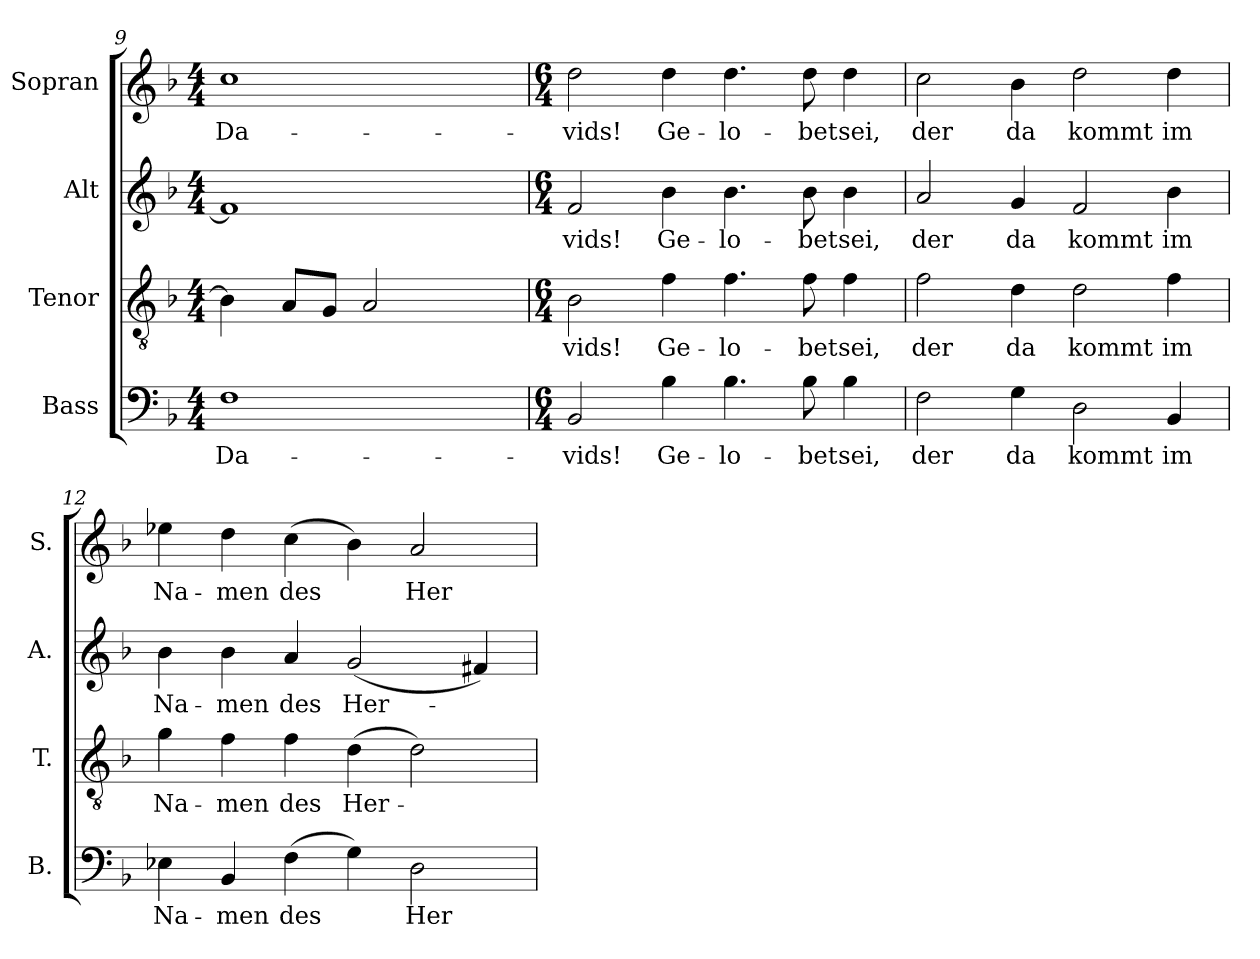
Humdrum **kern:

**kern	**text	**kern	**text	**kern	**text	**kern	**text
*part4	*part4	*part3	*part3	*part2	*part2	*part1	*part1
*staff4	*staff4	*staff3	*staff3	*staff2	*staff2	*staff1	*staff1
*I"Bass	*	*I"Tenor	*	*I"Alt	*	*I"Sopran	*
*I'B.	*	*I'T.	*	*I'A.	*	*I'S.	*
*clefF4	*	*clefGv2	*	*clefG2	*	*clefG2	*
*	*	*ITrd7c12	*	*	*	*	*
*k[b-]	*	*k[b-]	*	*k[b-]	*	*k[b-]	*
*F:	*	*F:	*	*F:	*	*F:	*
*M4/4	*	*M4/4	*	*M4/4	*	*M4/4	*
=9	=9	=9	=9	=9	=9	=9	=9
!	!LO:LY:b:color=#000000	!	!	!	!	!	!
!	!	!	!	!	!	!	!LO:LY:b:color=#000000
*	*	*	*	*	*	*^	*
1Fi	Da-	4BB-i\]	.	1fi]	.	1cci	2ryy	Da-
.	.	8AAi/L	.	.	.	.	.	.
.	.	8GGi/J	.	.	.	.	.	.
.	.	2AAi/	.	.	.	.	4ryy	.
.	.	.	.	.	.	.	8ryy	.
.	.	.	.	.	.	.	512ryy	.
.	.	.	.	.	.	.	16ryy	.
.	.	.	.	.	.	.	32ryy	.
.	.	.	.	.	.	.	64...ryy	.
*	*	*	*	*	*	*v	*v	*
=10	=10	=10	=10	=10	=10	=10	=10
*M6/4	*	*M6/4	*	*M6/4	*	*M6/4	*
*	*	*	*	*	*	*^	*
!	!LO:LY:b:color=#000000	!	!	!	!	!	!	!
*	*	*	*	*	*	*v	*v	*
*	*	*	*	*	*	*^	*
!	!	!	!LO:LY:b:color=#000000	!	!	!	!	!
*	*	*	*	*	*	*v	*v	*
*	*	*	*	*	*	*^	*
!	!	!	!	!	!LO:LY:b:color=#000000	!	!	!
*	*	*	*	*	*	*v	*v	*
*	*	*	*	*	*	*^	*
!	!	!	!	!	!	!	!	!LO:LY:b:color=#000000
*	*	*	*	*	*	*v	*v	*
2BB-i/	-vids!	2BB-i\	-vids!	2fi/	-vids!	2ddi\	-vids!
!	!LO:LY:b:color=#000000	!	!	!	!	!	!
!	!	!	!LO:LY:b:color=#000000	!	!	!	!
!	!	!	!	!	!LO:LY:b:color=#000000	!	!
!	!	!	!	!	!	!	!LO:LY:b:color=#000000
4B-i\	Ge-	4Fi\	Ge-	4b-i\	Ge-	4ddi\	Ge-
!	!LO:LY:b:color=#000000	!	!	!	!	!	!
!	!	!	!LO:LY:b:color=#000000	!	!	!	!
!	!	!	!	!	!LO:LY:b:color=#000000	!	!
!	!	!	!	!	!	!	!LO:LY:b:color=#000000
4.B-i\	-lo-	4.Fi\	-lo-	4.b-i\	-lo-	4.ddi\	-lo-
!	!LO:LY:b:color=#000000	!	!	!	!	!	!
!	!	!	!LO:LY:b:color=#000000	!	!	!	!
!	!	!	!	!	!LO:LY:b:color=#000000	!	!
!	!	!	!	!	!	!	!LO:LY:b:color=#000000
8B-i\	-bet	8Fi\	-bet	8b-i\	-bet	8ddi\	-bet
!	!LO:LY:b:color=#000000	!	!	!	!	!	!
!	!	!	!LO:LY:b:color=#000000	!	!	!	!
!	!	!	!	!	!LO:LY:b:color=#000000	!	!
!	!	!	!	!	!	!	!LO:LY:b:color=#000000
4B-i\	sei,	4Fi\	sei,	4b-i\	sei,	4ddi\	sei,
=11	=11	=11	=11	=11	=11	=11	=11
!	!LO:LY:b:color=#000000	!	!	!	!	!	!
!	!	!	!LO:LY:b:color=#000000	!	!	!	!
!	!	!	!	!	!LO:LY:b:color=#000000	!	!
!	!	!	!	!	!	!	!LO:LY:b:color=#000000
2Fi\	der	2Fi\	der	2ai/	der	2cci\	der
!	!LO:LY:b:color=#000000	!	!	!	!	!	!
!	!	!	!LO:LY:b:color=#000000	!	!	!	!
!	!	!	!	!	!LO:LY:b:color=#000000	!	!
!	!	!	!	!	!	!	!LO:LY:b:color=#000000
4Gi\	da	4Di\	da	4gi/	da	4b-i\	da
!	!LO:LY:b:color=#000000	!	!	!	!	!	!
!	!	!	!LO:LY:b:color=#000000	!	!	!	!
!	!	!	!	!	!LO:LY:b:color=#000000	!	!
!	!	!	!	!	!	!	!LO:LY:b:color=#000000
2Di\	kommt	2Di\	kommt	2fi/	kommt	2ddi\	kommt
!	!LO:LY:b:color=#000000	!	!	!	!	!	!
!	!	!	!LO:LY:b:color=#000000	!	!	!	!
!	!	!	!	!	!LO:LY:b:color=#000000	!	!
!	!	!	!	!	!	!	!LO:LY:b:color=#000000
4BB-i/	im	4Fi\	im	4b-i\	im	4ddi\	im
!!LO:PB:g=z
=12	=12	=12	=12	=12	=12	=12	=12
!	!LO:LY:b:color=#000000	!	!	!	!	!	!
!	!	!	!LO:LY:b:color=#000000	!	!	!	!
!	!	!	!	!	!LO:LY:b:color=#000000	!	!
!	!	!	!	!	!	!	!LO:LY:b:color=#000000
4E-Xi\	Na-	4Gi\	Na-	4b-i\	Na-	4ee-Xi\	Na-
!	!LO:LY:b:color=#000000	!	!	!	!	!	!
!	!	!	!LO:LY:b:color=#000000	!	!	!	!
!	!	!	!	!	!LO:LY:b:color=#000000	!	!
!	!	!	!	!	!	!	!LO:LY:b:color=#000000
4BB-i/	-men	4Fi\	-men	4b-i\	-men	4ddi\	-men
!	!LO:LY:b:color=#000000	!	!	!	!	!	!
!	!	!	!LO:LY:b:color=#000000	!	!	!	!
!	!	!	!	!	!LO:LY:b:color=#000000	!	!
!	!	!	!	!	!	!	!LO:LY:b:color=#000000
(4Fi\	des	4Fi\	des	4ai/	des	(4cci\	des
!	!	!	!LO:LY:b:color=#000000	!	!	!	!
!	!	!	!	!	!LO:LY:b:color=#000000	!	!
4Gi\)	.	(4Di\	Her-	(2gi/	Her-	4b-i\)	.
!	!LO:LY:b:color=#000000	!	!	!	!	!	!
!	!	!	!	!	!	!	!LO:LY:b:color=#000000
2Di\	Her-	2Di\)	.	.	.	2ai/	Her-
.	.	.	.	4f#Xi/)	.	.	.
=	=	=	=	=	=	=	=
*-	*-	*-	*-	*-	*-	*-	*-
